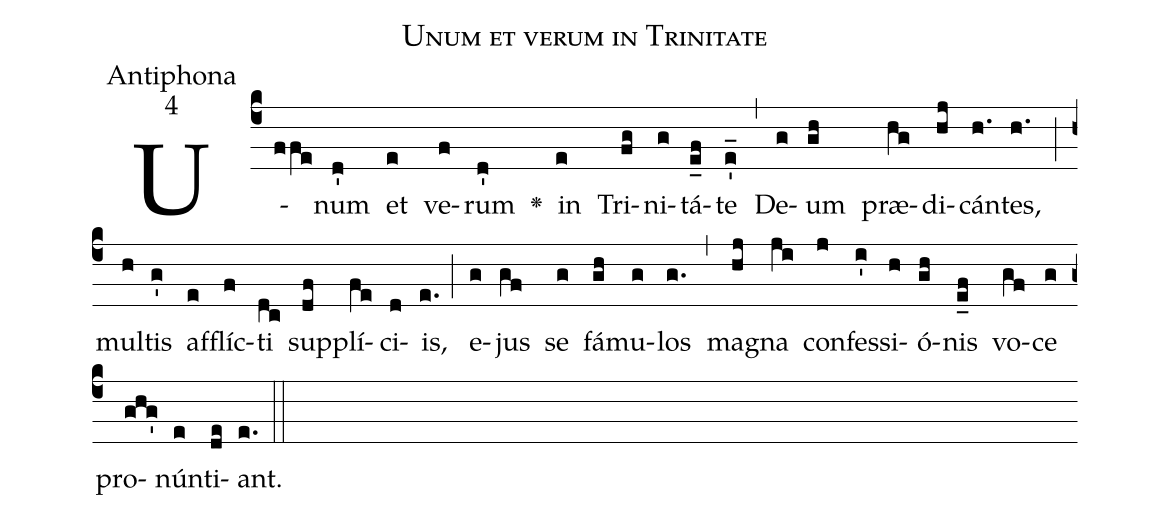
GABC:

name:Unum et verum in Trinitate;
office-part:Antiphona;
mode:4;
%%
(c4)U(ffe)num(d') et(e) ve(f)rum(d') <v>\greheightstar</v>() in(e) Tri(fg)ni(g)tá(e_f)te(e'_) (,) De(g)um(gh) præ(hg)di(hj)cán(h.)tes,(h.) (;) mul(h)tis(g') af(e)flíc(f)ti(dc) sup(df)plí(fe)ci(d)is,(e.) (;) e(g)jus(gf) se(g) fá(gh)mu(g)los(g.) (,) ma(hj)gna(ji) con(j)fes(i')si(h)ó(gh)nis(e_f) vo(gf)ce(g) pro(ghg')nún(e)ti(de)ant.(e.) (::)
